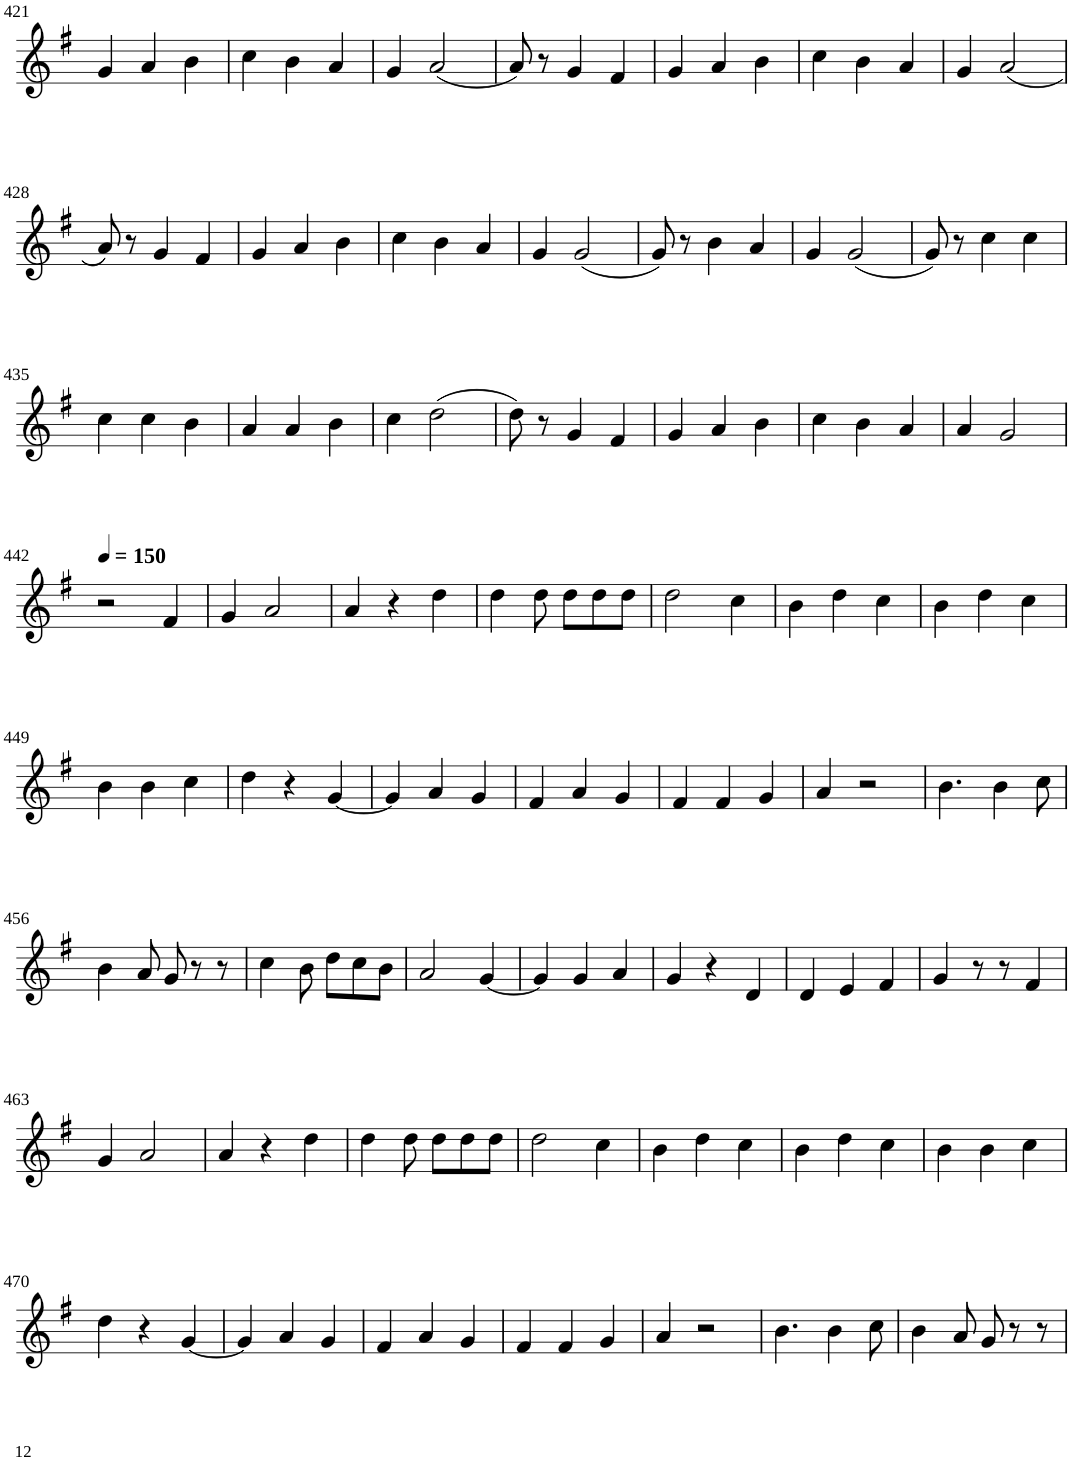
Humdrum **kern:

**kern
*part1
*staff1
*I"Violin
!!LO:PB:g=z
*clefG2
*k[f#]
*G:
*M6/8
=421
4g/
4a/
4b\
=422
4cc\
4b\
4a/
=423
4g/
(2a/
=424
8a/)
8r
4g/
4f#/
=425
4g/
4a/
4b\
=426
4cc\
4b\
4a/
=427
4g/
(2a/
!!LO:LB:g=z
=428
8a/)
8r
4g/
4f#/
=429
4g/
4a/
4b\
=430
4cc\
4b\
4a/
=431
4g/
(2g/
=432
8g/)
8r
4b\
4a/
=433
4g/
(2g/
=434
8g/)
8r
4cc\
4cc\
!!LO:LB:g=z
=435
4cc\
4cc\
4b\
=436
4a/
4a/
4b\
=437
4cc\
(2dd\
=438
8dd\)
8r
4g/
4f#/
=439
4g/
4a/
4b\
=440
4cc\
4b\
4a/
=441
4a/
2g/
!!LO:LB:g=z
=442
*MM150
2r
4f#/
=443
4g/
2a/
=444
4a/
4r
4dd\
=445
4dd\
8dd\
8dd\L
8dd\
8dd\J
=446
2dd\
4cc\
=447
4b\
4dd\
4cc\
=448
4b\
4dd\
4cc\
!!LO:LB:g=z
=449
4b\
4b\
4cc\
=450
4dd\
4r
[4g/
=451
4g/]
4a/
4g/
=452
4f#/
4a/
4g/
=453
4f#/
4f#/
4g/
=454
4a/
2r
=455
4.b\
4b\
8cc\
!!LO:LB:g=z
=456
4b\
8a/
8g/
8r
8r
=457
4cc\
8b\
8dd\L
8cc\
8b\J
=458
2a/
[4g/
=459
4g/]
4g/
4a/
=460
4g/
4r
4d/
=461
4d/
4e/
4f#/
=462
4g/
8r
8r
4f#/
!!LO:LB:g=z
=463
4g/
2a/
=464
4a/
4r
4dd\
=465
4dd\
8dd\
8dd\L
8dd\
8dd\J
=466
2dd\
4cc\
=467
4b\
4dd\
4cc\
=468
4b\
4dd\
4cc\
=469
4b\
4b\
4cc\
!!LO:LB:g=z
=470
4dd\
4r
[4g/
=471
4g/]
4a/
4g/
=472
4f#/
4a/
4g/
=473
4f#/
4f#/
4g/
=474
4a/
2r
=475
4.b\
4b\
8cc\
=476
4b\
8a/
8g/
8r
8r
=
*-
